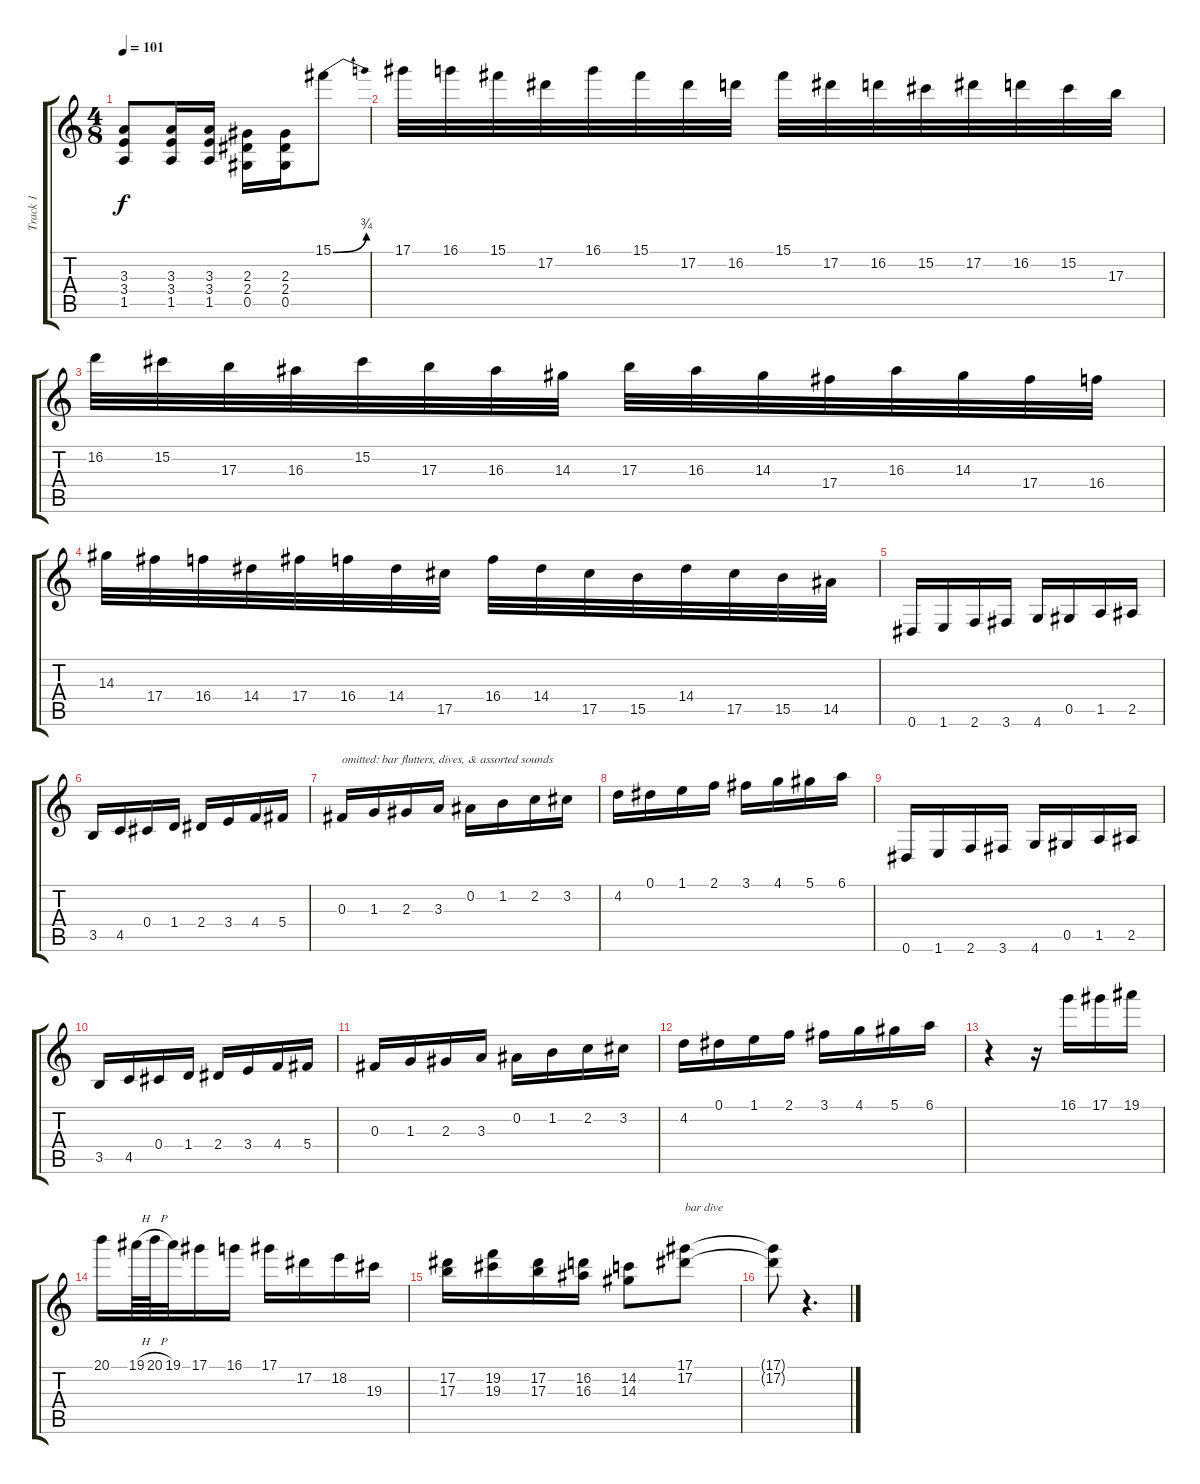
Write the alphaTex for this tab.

\track ("Track 1" "Track 1") {instrument distortionguitar}
\staff {score tabs}
\tuning (Eb4 Bb3 Gb3 Db3 Ab2 Eb2) {hide}
\ts (4 8)
\tempo 101
\clef g2
\ks c
(3.3 3.4 1.5).8{dy f} (3.3 3.4 1.5).16 (3.3 3.4 1.5).16 (2.3 2.4 0.5).16 (2.3 2.4 0.5).16 15.1{be (bend 0 0 60 3)}.8 |
17.1.32 16.1.32 15.1.32 17.2.32 16.1.32 15.1.32 17.2.32 16.2.32 15.1.32 17.2.32 16.2.32 15.2.32 17.2.32 16.2.32 15.2.32 17.3.32 |
16.2.32 15.2.32 17.3.32 16.3.32 15.2.32 17.3.32 16.3.32 14.3.32 17.3.32 16.3.32 14.3.32 17.4.32 16.3.32 14.3.32 17.4.32 16.4.32 |
14.3.32 17.4.32 16.4.32 14.4.32 17.4.32 16.4.32 14.4.32 17.5.32 16.4.32 14.4.32 17.5.32 15.5.32 14.4.32 17.5.32 15.5.32 14.5.32 |
0.6.16 1.6.16 2.6.16 3.6.16 4.6.16 0.5.16 1.5.16 2.5.16 |
3.5.16 4.5.16 0.4.16 1.4.16 2.4.16 3.4.16 4.4.16 5.4.16 |
0.3.16{txt "omitted: bar flutters, dives, & assorted sounds"} 1.3.16 2.3.16 3.3.16 0.2.16 1.2.16 2.2.16 3.2.16 |
4.2.16 0.1.16 1.1.16 2.1.16 3.1.16 4.1.16 5.1.16 6.1.16 |
0.6.16 1.6.16 2.6.16 3.6.16 4.6.16 0.5.16 1.5.16 2.5.16 |
3.5.16 4.5.16 0.4.16 1.4.16 2.4.16 3.4.16 4.4.16 5.4.16 |
0.3.16 1.3.16 2.3.16 3.3.16 0.2.16 1.2.16 2.2.16 3.2.16 |
4.2.16 0.1.16 1.1.16 2.1.16 3.1.16 4.1.16 5.1.16 6.1.16 |
r.4 r.16 16.1.16 17.1.16 19.1.16 |
20.1.16 19.1{h}.64 20.1{h}.64 19.1.32 17.1.16 16.1.16 17.1.16 17.2.16 18.2.16 19.3.16 |
(17.2 17.3).16 (19.2 19.3).16 (17.2 17.3).16 (16.2 16.3).16 (14.2 14.3).8 (17.1 17.2).8{txt "bar dive"} |
(17.1{t} 17.2{t}).8 r.4{d}
